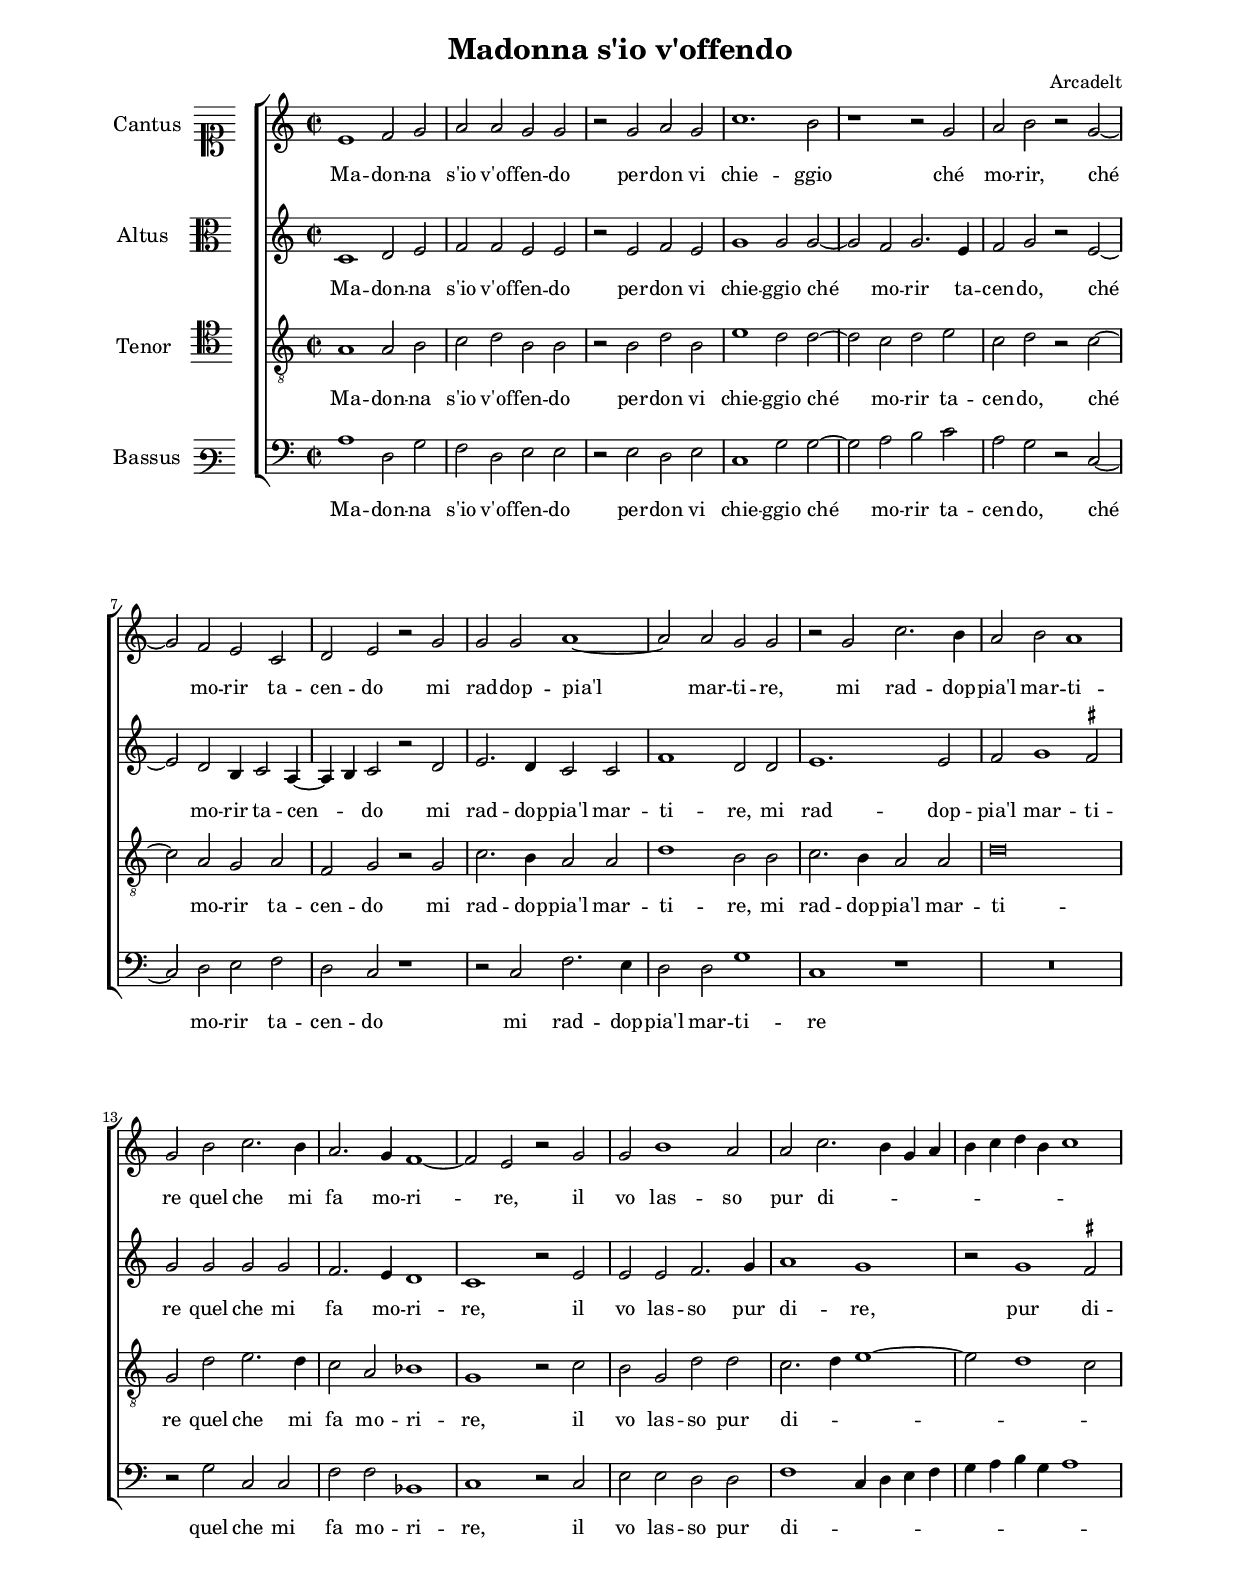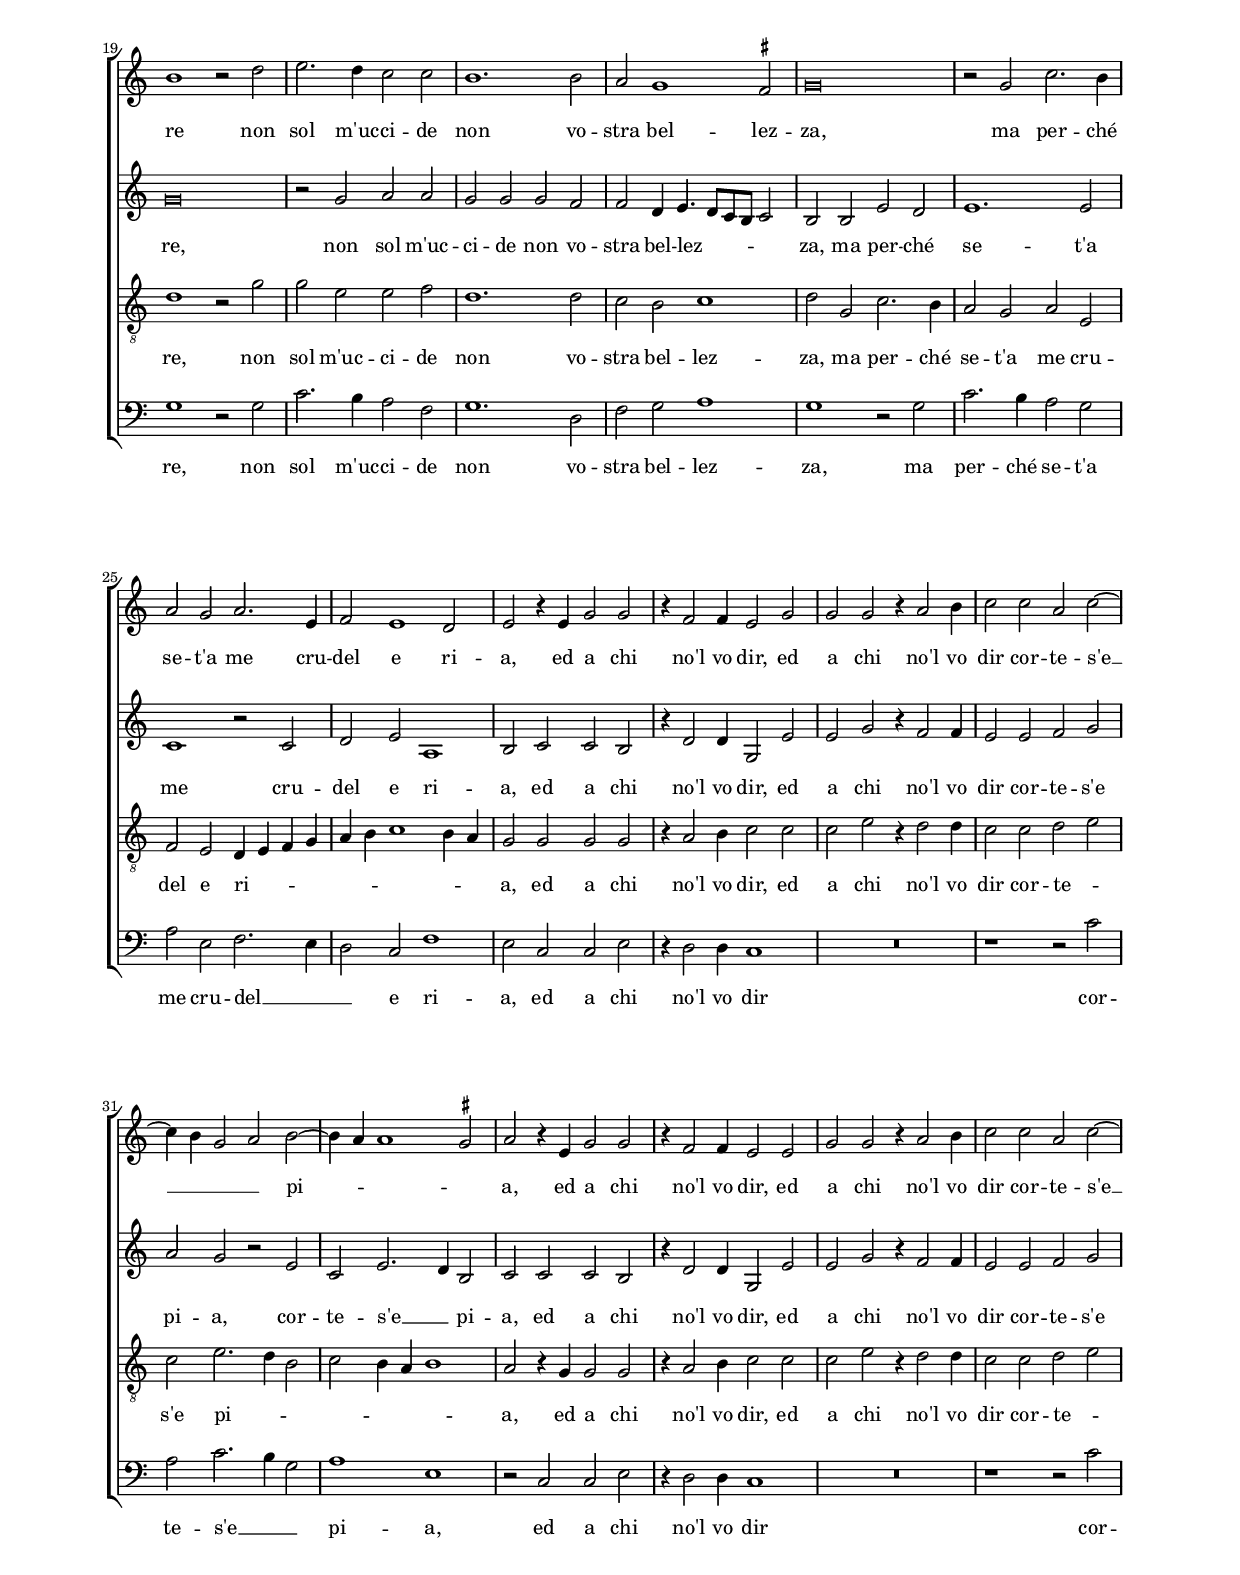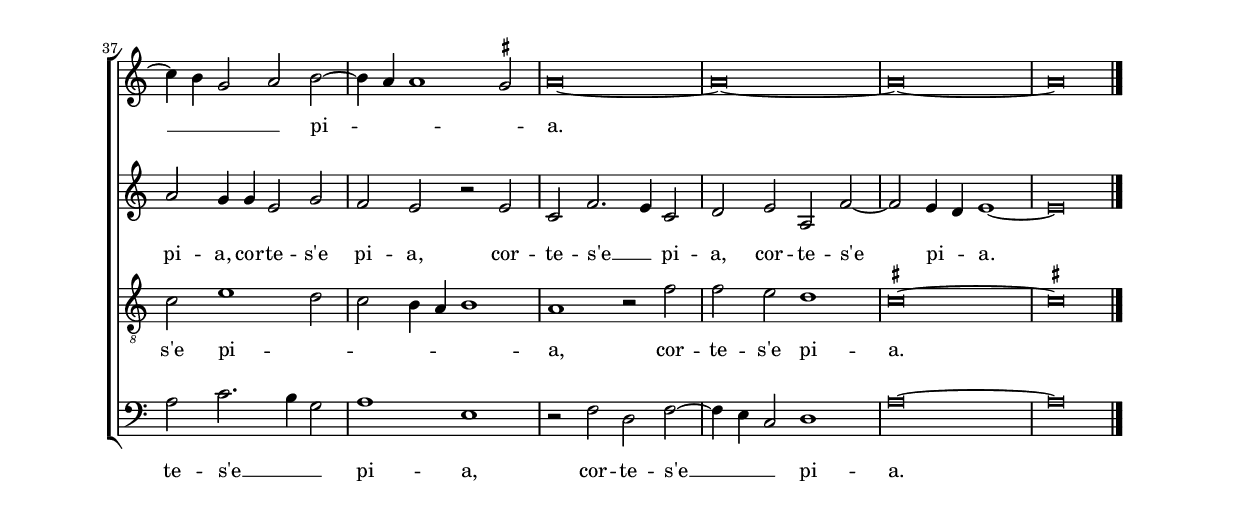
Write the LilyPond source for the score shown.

\header
{
  title="Madonna s'io v'offendo"
  composer="Arcadelt"
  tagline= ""
}

\version "2.18.2"
\include "deutsch.ly"
#(set-global-staff-size 16)
% #(set-default-paper-size "letter")
#(ly:set-option 'point-and-click #f)

	
global = {
	\key c \major
	\time 2/2 \set Score.measureLength = #(ly:make-moment 2/1)
	\skip 1*84 \bar "|."
	}

	ficta = { \once \set suggestAccidentals = ##t }
	
	forget = #(define-music-function (parser location music) (ly:music?) #{
		\accidentalStyle forget
		$music
		\accidentalStyle default
		#})
	
	m = \melisma
	me = \melismaEnd


\paper
	{
	top-margin = 2 \cm
	bottom-margin = 2 \cm
	left-margin = 2 \cm
	right-margin = 2 \cm
	ragged-bottom = ##f
	ragged-last-bottom = ##t
	print-page-number = ##f
	system-system-spacing = #'((basic-distance . 20) (minimum-distance . 14) (padding . 8) (strechability . 150))
%	systems-per-page = 3
%	min-systems-per-page = 3
%	oddHeaderMarkup = \markup { \fill-line { \null \null \column \right-align { \fontsize #1 \fromproperty #'page:page-number-string \null } } }
%	evenHeaderMarkup = \markup { \column \right-align { \fontsize #1 \fromproperty #'page:page-number-string \null } }
	}


incipitcantus = \markup { \score {
	{
	\set Staff.instrumentName = \markup { \fontsize #1 "Cantus" }
	\key c \major
	\clef soprano
	s4 \bar ""
	}
	\layout  {
	raggedright = ##t
	indent = 1.5 \cm
	line-width = 2.2\cm
	\context { \Staff \remove Time_signature_engraver }
	\override Staff.Clef.Y-extent = #'(0 . 0)
	}} \hspace #1 }
	
      
incipitaltus = \markup { \score {
	{
	\set Staff.instrumentName = \markup { \fontsize #1 "Altus" }
	\key c \major
	\clef alto
	s4 \bar ""
	}
	\layout  {
	raggedright = ##t
	indent = 1.5 \cm
	line-width = 2.2\cm
	\context { \Staff \remove Time_signature_engraver }
	\override Staff.Clef.Y-extent = #'(0 . 0)
	}} \hspace #1 }


incipittenor = \markup { \score {
	{
	\set Staff.instrumentName = \markup { \fontsize #1 "Tenor" }
	\key c \major
	\clef tenor
	s4 \bar ""
	}
	\layout  {
	raggedright = ##t
	indent = 1.5 \cm
	line-width = 2.2\cm
	\context { \Staff \remove Time_signature_engraver }
	\override Staff.Clef.Y-extent = #'(0 . 0)
	}} \hspace #1 }


incipitbassus = \markup { \score {
	{
	\set Staff.instrumentName = \markup { \fontsize #1 "Bassus" }
	\key c \major
	\clef varbaritone
	s4 \bar ""
	}
	\layout  {
	raggedright = ##t
	indent = 1.5 \cm
	line-width = 2.2\cm
	\context { \Staff \remove Time_signature_engraver }
	\override Staff.Clef.Y-extent = #'(0 . 0)
	}} \hspace #1 }


cantus =  \relative c''
	{
	e,1 f2 g
	a2 a g g
	r2 g a g
	c1. h2
%5
	r1 r2 g |
	a2 h r g~
	g2 f e c
	d2 e r g
	g2 g a1~
%10
	a2 a g g |
	r2 g c2. h4
	a2 h a1
	g2 h c2. h4
	a2. g4 f1~
%15
	f2 e r g |
	g2 h1 a2
	a2 c2. \m h4 g a
	h4 c d h c1 \me
	h1 r2 d
%20
	e2. d4 c2 c |
	h1. h2
	a2 g1 \ficta fis2
	g\breve
	r2 g c2. h4
%25
	a2 g a2. e4 |
	f2 e1 d2
	e2 r4 e g2 g
	r4 f2 f4 e2 g
	g2 g r4 a2 h4
%30
	c2 c a c~ |
	c4 \m h g2 a2 \me h~
	h4 \m a a1 \ficta gis2 \me
	a2 r4 e g2 g
	r4 f2 f4 e2 e
%35
	g2 g r4 a2 h4 |
	c2 c a c~
	c4 \m h g2 a \me h~
	h4 \m a a1 \ficta gis2 \me
	a\breve~ 
%40
	a\breve~
	a\breve~
	a\breve |
	}


altus =  \relative c'
        {
	c1 d2 e
	f2 f e e
	r2 e f e
	g1 g2 g~
%5
	g2 f g2. e4 |
	f2 g r e~
	e2 d h4 c2 a4~
	a4 \m h \me c2 r d
	e2. d4 c2 c
%10
	f1 d2 d |
	e1. e2
	f2 g1 \ficta fis2
	g2 g g g
	f2. e4 d1
%15
	c1 r2 e |
	e2 e f2. g4
	a1 g
	r2 g1 \ficta fis2
	g\breve
%20
	r2 g a a |
	g2 g g f
	f2 d4 e4. \m d8 c h c2 \me
	h2 h e d
	e1. e2
%25
	c1 r2 c |
	d2 e a,1
	h2 c c h
	r4 d2 d4 g,2 e'
	e2 g r4 f2 f4
%30
	e2 e f g |
	a2 g r e
	c2 e2. \m d4 \me h2
	c2 c c h
	r4 d2 d4 g,2 e'
%35
	e2 g r4 f2 f4 |
	e2 e f g
	a2 g4 g e2 g
	f2 e r e
	c2 f2. \m e4 \me c2
%40
	d2 e a, f'2~ |
	f2 e4 \m d \me e1~
	e\breve |
	}


tenor =  \relative c'
	{
	a1 a2 h
	c2 d h h
	r2 h d h
	e1 d2 d~
%5
	d2 c d e |
	c2 d r c~
	c2 a g a
	f2 g r g
	c2. h4 a2 a
%10
	d1 h2 h |
	c2. h4 a2 a
	d\breve
	g,2 d' e2. d4
	c2 a b1
%15
	g1 r2 c |
	h2 g d'2 d
	c2. \m d4 e1~
	e2 d1 c2 \me
	d1 r2 g
%20
	g2 e e f |
	d1. d2
	c2 h c1
	d2 g, c2. h4
	a2 g a e
%25
	f2 e d4 \m e f g |
	a4 h c1 h4 a \me
	g2 g g g
	r4 a2 h4 c2 c
	c2 e r4 d2 d4
%30
	c2 c d \m e \me |
	c2 e2. \m d4 h2
	c2 h4 a h1 \me
	a2 r4 g g2 g
	r4 a2 h4 c2 c
%35
	c2 e r4 d2 d4 |
	c2 c d \m e \me
	c2 e1 \m d2
	c2 h4 a h1 \me
	a1 r2 f'
%40
	f2 e d1 |
	\ficta cis\breve~
	\ficta cis!\breve |
	}


bassus  =  \relative c
	{
	a'1 d,2 g
	f2 d e e
	r2 e d e
	c1 g'2 g~
%5
	g2 a h c |
	a2 g r c,~
	c2 d e f
	d2 c r1
	r2 c f2. e4
%10
	d2 d g1 |
	c,1 r
	R\breve
	r2 g' c, c
	f2 f b,1
%15
	c1 r2 c |
	e2 e d d
	f1 \m c4 d e f
	g4 a h g a1 \me
	g1 r2 g
%20
	c2. h4 a2 f |
	g1. d2
	f2 g a1
	g1 r2 g
	c2. h4 a2 g
%25
	a2 e f2. \m e4 |
	d2 \me c f1
	e2 c c e
	r4 d2 d4 c1
	R\breve
%30
	r1 r2 c' |
	a2 c2. \m h4 g2 \me
	a1 e
	r2 c c e
	r4 d2 d4 c1
%35
	R\breve |
	r1 r2 c'
	a2 c2. \m h4 g2 \me
	a1 e
	r2 f d f~
%40
	f4 \m e c2 \me d1 |
	a'\breve~
	a\breve |
	}

lyricscantus = \lyricmode {
	Ma -- don -- na s'io v'of -- fen -- do
	per -- don vi chie -- ggio ché mo -- rir,
	ché mo -- rir ta -- cen -- do
	mi rad -- dop -- pia'l mar -- ti -- re,
	mi rad -- dop -- pia'l mar -- ti -- re
	quel che mi fa mo -- ri -- re,
	il vo las -- so pur di -- re
	non sol m'uc -- ci -- de non vo -- stra bel -- lez -- za,
	ma per -- ché se -- t'a me cru -- del e ri -- a,
	ed a chi no'l vo dir,
	ed a chi no'l vo dir cor -- te -- s'e __ pi -- a,
	ed a chi no'l vo dir,
	ed a chi no'l vo dir cor -- te -- s'e __ pi -- a.
	}


lyricsaltus = \lyricmode {
	Ma -- don -- na s'io v'of -- fen -- do
	per -- don vi chie -- ggio ché mo -- rir ta -- cen -- do,
	ché mo -- rir ta -- cen -- do
	mi rad -- dop -- pia'l mar -- ti -- re,
	mi rad -- dop -- pia'l mar -- ti -- re
	quel che mi fa mo -- ri -- re,
	il vo las -- so pur di -- re,
	pur di -- re,
	non sol m'uc -- ci -- de non vo -- stra bel -- lez -- za,
	ma per -- ché se -- t'a me cru -- del e ri -- a,
	ed a chi no'l vo dir,
	ed a chi no'l vo dir cor -- te -- s'e pi -- a,
	cor -- te -- s'e __ pi -- a,
	ed a chi no'l vo dir,
	ed a chi no'l vo dir cor -- te -- s'e pi -- a,
	cor -- te -- s'e pi -- a,
	cor -- te -- s'e __ pi -- a,
	cor -- te -- s'e pi -- a.
	}


lyricstenor = \lyricmode {
	Ma -- don -- na s'io v'of -- fen -- do
	per -- don vi chie -- ggio ché mo -- rir ta -- cen -- do,
	ché mo -- rir ta -- cen -- do
	mi rad -- dop -- pia'l mar -- ti -- re,
	mi rad -- dop -- pia'l mar -- ti -- re
	quel che mi fa mo -- ri -- re,
	il vo las -- so pur di -- re,
	non sol m'uc -- ci -- de non vo -- stra bel -- lez -- za,
	ma per -- ché se -- t'a me cru -- del e ri -- a,
	ed a chi no'l vo dir,
	ed a chi no'l vo dir cor -- te -- s'e pi -- a,
	ed a chi no'l vo dir,
	ed a chi no'l vo dir cor -- te -- s'e pi -- a,
	cor -- te -- s'e pi -- a.
	}


lyricsbassus = \lyricmode {
	Ma -- don -- na s'io v'of -- fen -- do
	per -- don vi chie -- ggio ché mo -- rir ta -- cen -- do,
	ché mo -- rir ta -- cen -- do
	mi rad -- dop -- pia'l mar -- ti -- re
	quel che mi fa mo -- ri -- re,
	il vo las -- so pur di -- re,
	non sol m'uc -- ci -- de non vo -- stra bel -- lez -- za,
	ma per -- ché se -- t'a me cru -- del __ e ri -- a,
	ed a chi no'l vo dir cor -- te -- s'e __ pi -- a,
	ed a chi no'l vo dir cor -- te -- s'e __ pi -- a,
	cor -- te -- s'e __ pi -- a.
	}


\score
{  
  % \transpose {
	\new ChoirStaff \with { \override StaffGrouper.staff-staff-spacing.basic-distance = #13 }
	<<

	\new Staff << \global
	\new Voice="v1" {
		\set Staff.instrumentName=\incipitcantus
		\set Staff.midiInstrument = "reed organ"
		\clef "treble"
		\cantus }
	\new Lyrics \lyricsto "v1" {\lyricscantus }
	>>


	\new Staff << \global
	\new Voice="v2" {
		\set Staff.instrumentName=\incipitaltus
		\set Staff.midiInstrument = "reed organ"
		\clef "treble" 
		\altus}
	\new Lyrics \lyricsto "v2" {\lyricsaltus }
	>>


	\new Staff << \global
	\new Voice="v3" {
		\set Staff.instrumentName=\incipittenor
		\set Staff.midiInstrument = "reed organ"
		\clef "G_8"
		\tenor }
	\new Lyrics \lyricsto "v3" {\lyricstenor }
	>>


	\new Staff << \global
	\new Voice="v4" {
		\set Staff.instrumentName=\incipitbassus
		\set Staff.midiInstrument = "reed organ"
		\clef "bass" 
		\bassus }
	\new Lyrics \lyricsto "v4" {\lyricsbassus}
	>>

	>>
	% } % transpose

	\layout
	{
	indent = 2.5 \cm
	\context { \Lyrics \override VerticalAxisGroup.nonstaff-relatedstaff-spacing.padding = #2 }
	\context { \Staff \override TimeSignature.break-visibility = #end-of-line-invisible }
%	\context { \Staff \override InstrumentName.X-offset = #'-25 }
	\context { \Voice \override Slur.transparent = ##t }
%	\context { \Voice \override AccidentalSuggestion.avoid-slur = #'ignore }
%	\context { \Voice \override AccidentalSuggestion.outside-staff-priority = ##f }
%	\context { \Score \override BarNumber.padding = #2 }
	\context { \Voice \override NoteHead.style = #'baroque }
	}

\midi
	{
    	\tempo 2 = 90
	}
	
}


% EOF